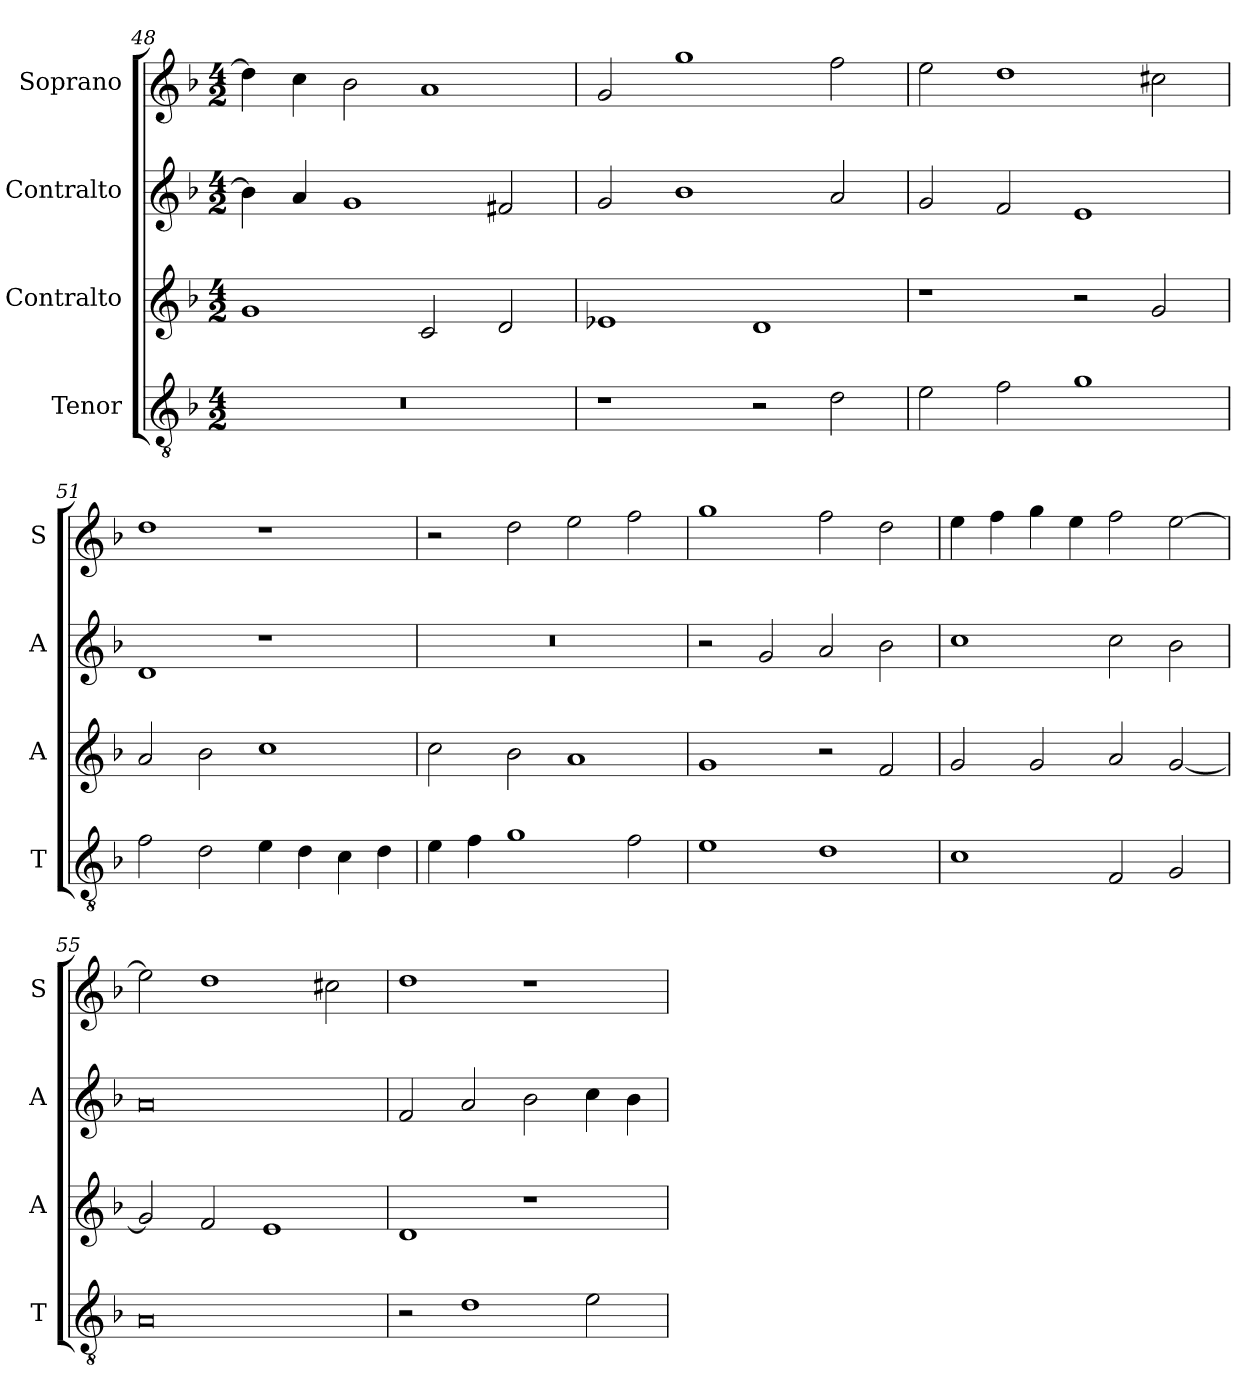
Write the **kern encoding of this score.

**kern	**kern	**kern	**kern
*part4	*part3	*part2	*part1
*staff4	*staff3	*staff2	*staff1
*I"Tenor	*I"Contralto	*I"Contralto	*I"Soprano
*I'T	*I'A	*I'A	*I'S
*clefGv2	*clefG2	*clefG2	*clefG2
*k[b-]	*k[b-]	*k[b-]	*k[b-]
*G:dor	*G:dor	*G:dor	*G:dor
*M4/2	*M4/2	*M4/2	*M4/2
=48	=48	=48	=48
0r	1g	4b-]	4dd]
.	.	4a	4cc
.	.	1g	2b-
.	2c	.	1a
.	2d	2f#X	.
=49	=49	=49	=49
1r	1e-X	2g	2g
.	.	1b-	1gg
2r	1d	.	.
2d	.	2a	2ff
=50	=50	=50	=50
2e	1r	2g	2ee
2f	.	2f	1dd
1g	2r	1e	.
.	2g	.	2cc#X
=51	=51	=51	=51
2f	2a	1d	1dd
2d	2b-	.	.
4e	1cc	1r	1r
4d	.	.	.
4c	.	.	.
4d	.	.	.
=52	=52	=52	=52
4e	2cc	0r	2r
4f	.	.	.
1g	2b-	.	2dd
.	1a	.	2ee
2f	.	.	2ff
=53	=53	=53	=53
1e	1g	2r	1gg
.	.	2g	.
1d	2r	2a	2ff
.	2f	2b-	2dd
=54	=54	=54	=54
1c	2g	1cc	4ee
.	.	.	4ff
.	2g	.	4gg
.	.	.	4ee
2F	2a	2cc	2ff
2G	[2g	2b-	[2ee
=55	=55	=55	=55
0A	2g]	0a	2ee]
.	2f	.	1dd
.	1e	.	.
.	.	.	2cc#X
=56	=56	=56	=56
2r	1d	2f	1dd
1d	.	2a	.
.	1r	2b-	1r
2e	.	4cc	.
.	.	4b-	.
=	=	=	=
*-	*-	*-	*-
